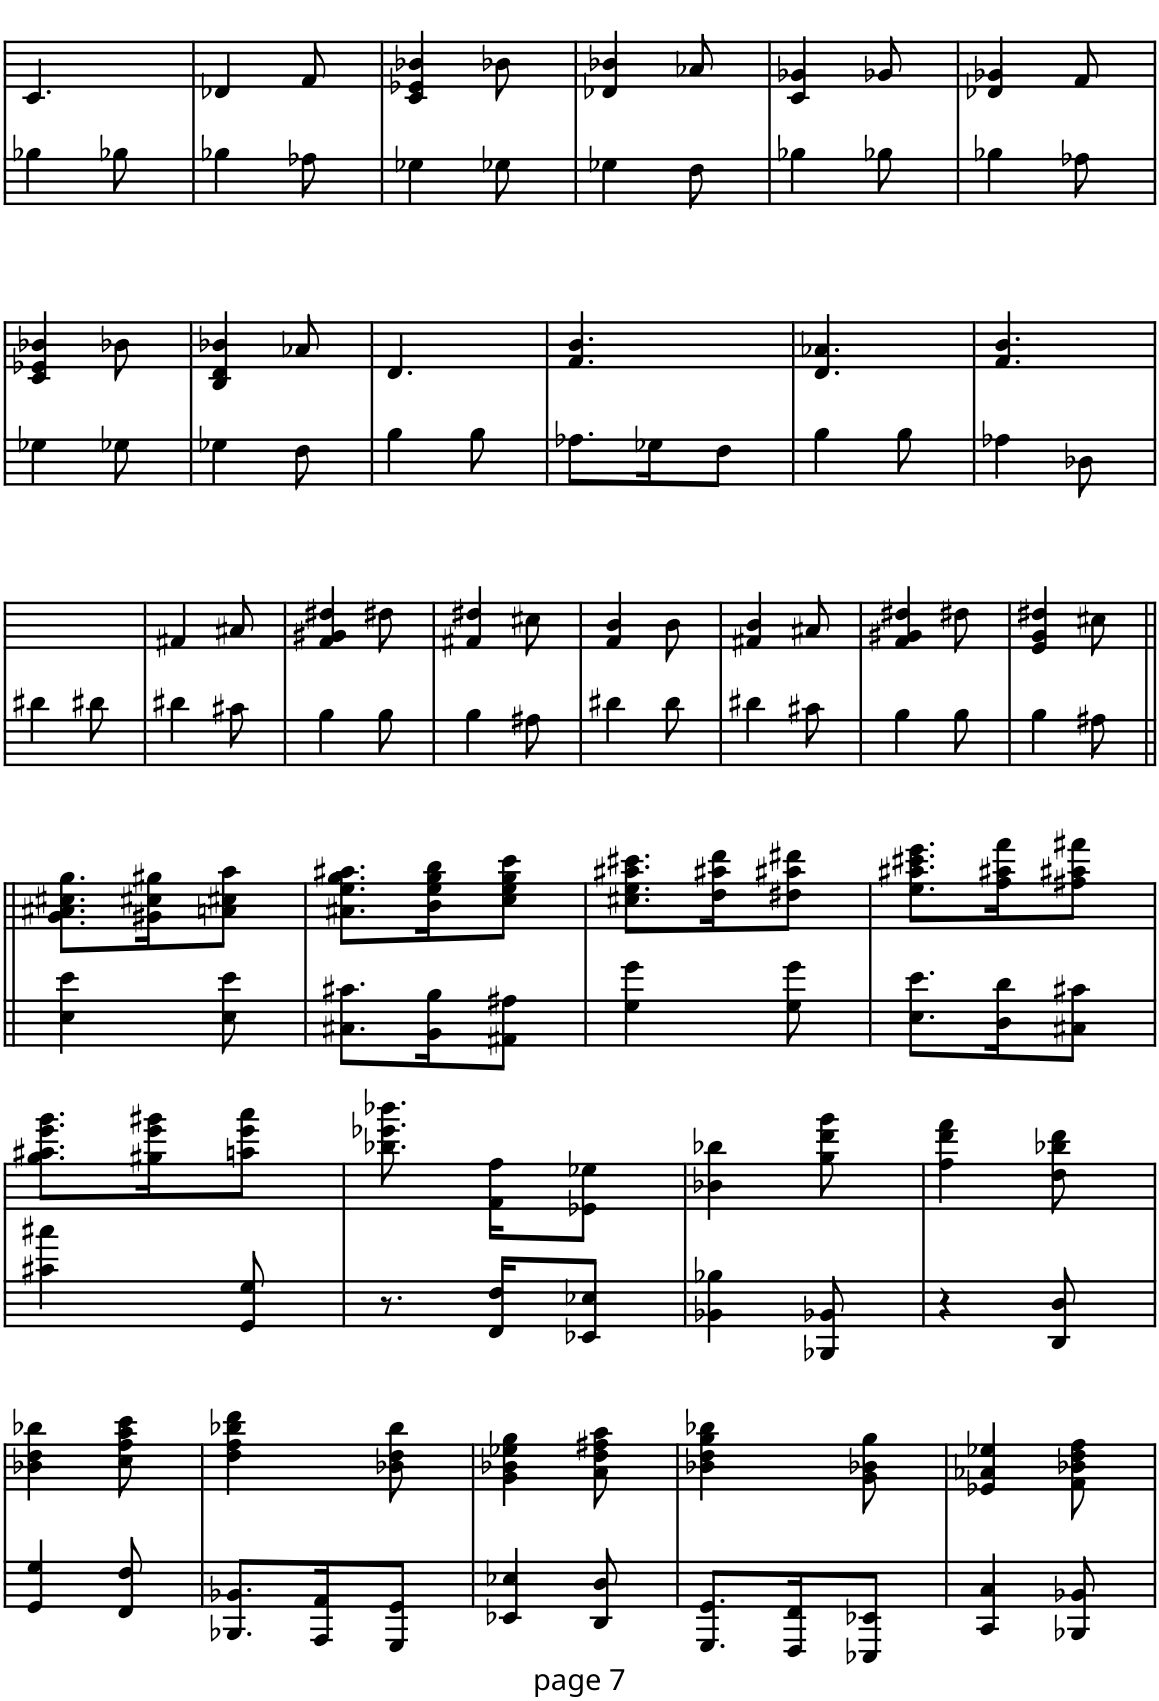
**kern	**kern
*part1	*part1
*staff2	*staff1
*I"Piano	*
*I'Pno.	*
!!LO:PB:g=z
*clefF4	*clefG2
*k[]	*k[]
*M3/8	*M3/8
=158	=158
4B-X\	4.c/
8B-X\	.
=159	=159
4B-X\	4d-X/
8A-X\	8f/
=160	=160
4G-X\	4c/ 4e-X/ 4b-X/
8G-X\	8b-X\
=161	=161
4G-X\	4d-X/ 4b-X/
8F\	8a-X/
=162	=162
4B-X\	4c/ 4g-X/
8B-X\	8g-X/
=163	=163
4B-X\	4d-X/ 4g-X/
8A-X\	8f/
!!LO:LB:g=z
=164	=164
4G-X\	4c/ 4e-X/ 4b-X/
8G-X\	8b-X\
=165	=165
4G-X\	4B/ 4d/ 4b-X/
8F\	8a-X/
=166	=166
4B\	4.d/
8B\	.
=167	=167
8.A-X\L	4.f/ 4.b/
16G-X\K	.
8F\J	.
=168	=168
4B\	4.d/ 4.a-X/
8B\	.
=169	=169
4A-X\	4.f/ 4.b/
8D-X\	.
!!LO:LB:g=z
=170	=170
4d#X\	4.ryy
8d#X\	.
=171	=171
4d#X\	4f#X/
8c#X\	8a#X/
=172	=172
4B\	4f/ 4g#X/ 4dd#X/
8B\	8dd#X\
=173	=173
4B\	4f#X/ 4dd#X/
8A#X\	8cc#X\
=174	=174
4d#X\	4f/ 4b/
8d#\	8b\
=175	=175
4d#X\	4f#X/ 4b/
8c#X\	8a#X/
=176	=176
4B\	4f/ 4g#X/ 4dd#X/
8B\	8dd#X\
=177	=177
4B\	4e/ 4g/ 4dd#X/
8A#X\	8cc#X\
!!LO:LB:g=z
=178||	=178||
4E\ 4e\	8.g\ 8.a#X\ 8.cc#X\ 8.gg\L
.	16g#X\ 16cc#X\ 16gg#X\K
8E\ 8e\	8an\ 8cc#X\ 8aa\J
=179	=179
8.C#X\ 8.c#X\L	8.a#X\ 8.ee\ 8.gg\ 8.aa#X\L
16BB\ 16B\K	16b\ 16ee\ 16gg\ 16bb\K
8AA#X\ 8A#X\J	8cc\ 8ee\ 8gg\ 8ccc\J
=180	=180
4G\ 4g\	8.cc#X\ 8.ee\ 8.aa#X\ 8.ccc#X\L
.	16dd\ 16aa#X\ 16ddd\K
8G\ 8g\	8dd#X\ 8aa#X\ 8ddd#X\J
=181	=181
8.E\ 8.e\L	8.ee\ 8.aa#X\ 8.ccc#X\ 8.eee\L
16D\ 16d\K	16ff\ 16aa#X\ 16fff\K
8C#X\ 8c#X\J	8ff#X\ 8aa#X\ 8fff#X\J
!!LO:LB:g=z
=182	=182
4c#X\ 4cc#X\	8.gg\ 8.aa#X\ 8.eee\ 8.ggg\L
.	16gg#X\ 16eee\ 16ggg#X\K
8GG/ 8G/	8aan\ 8eee\ 8aaa\J
=183	=183
8.r	8.bb-X\ 8.eee-X\ 8.bbb-X\
16FF/ 16F/KL	16f\ 16ff\KL
8EE-X/ 8E-X/J	8e-X\ 8ee-X\J
=184	=184
4BB-X\ 4B-X\	4b-X\ 4bb-X\
8BBB-X/ 8BB-X/	8gg\ 8ddd\ 8ggg\
=185	=185
4r	4ff\ 4ddd\ 4fff\
8DD/ 8D/	8dd\ 8bb-X\ 8ddd\
!!LO:LB:g=z
=186	=186
4GG/ 4G/	4b-X\ 4dd\ 4bb-X\
8FF/ 8F/	8cc\ 8ff\ 8aa\ 8ccc\
=187	=187
8.BBB-X/ 8.BB-X/L	4dd\ 4ff\ 4bb-X\ 4ddd\
16AAA/ 16AA/K	.
8GGG/ 8GG/J	8b-X\ 8dd\ 8bb-\
=188	=188
4EE-X/ 4E-X/	4g\ 4b-X\ 4ee-X\ 4gg\
8DD/ 8D/	8a\ 8dd\ 8ff#X\ 8aa\
=189	=189
8.GGG/ 8.GG/L	4b-X\ 4dd\ 4gg\ 4bb-X\
16FFF/ 16FF/K	.
8EEE-X/ 8EE-X/J	8g\ 8b-X\ 8gg\
=190	=190
4CC/ 4C/	4e-X/ 4a-X/ 4ee-X/
8BBB-X/ 8BB-X/	8f\ 8b-X\ 8dd\ 8ff\
=	=
*-	*-
